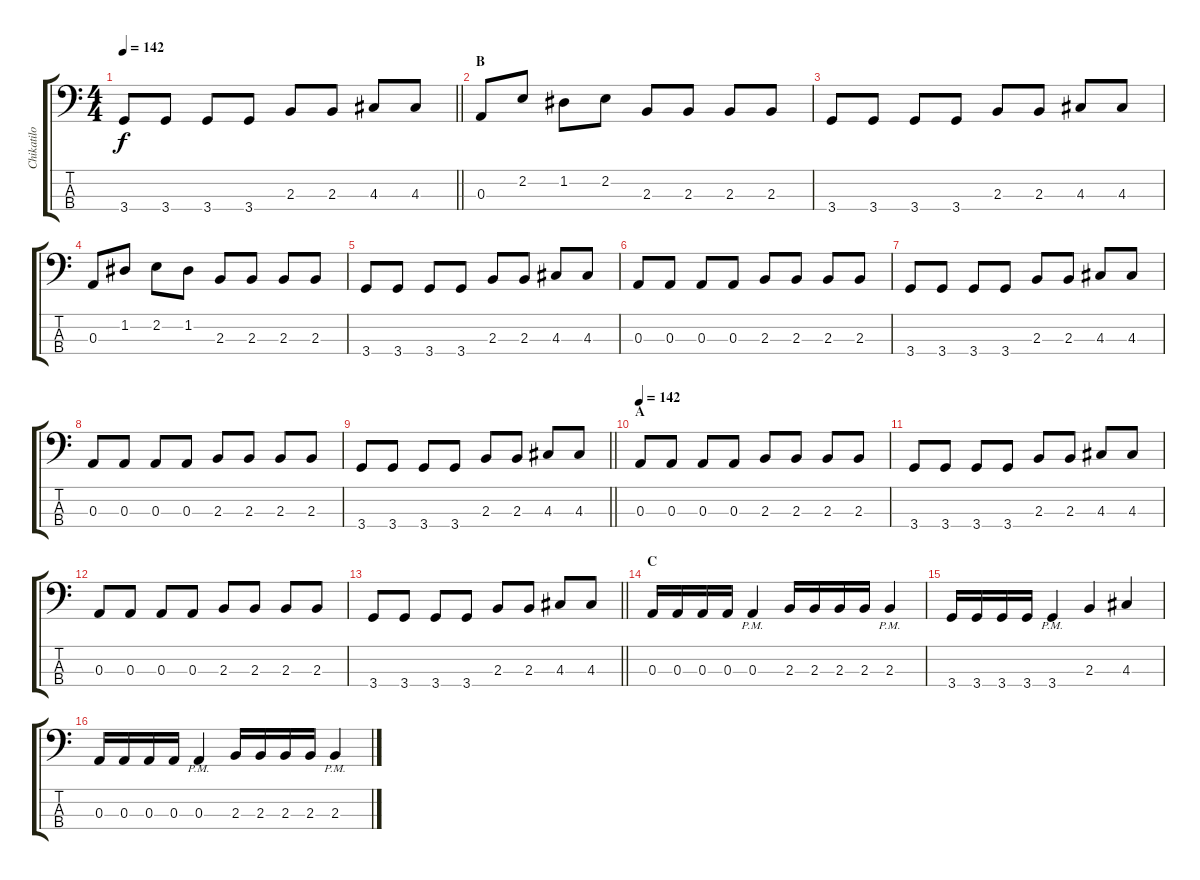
\track ("Chikatilo" "Chikatilo") {instrument electricbasspick}
\staff {score tabs}
\tuning (G2 D2 A1 E1) {hide}
\ts (4 4)
\tempo 142
\clef f4
\barLineRight lightlight
\ks c
3.4.8{dy f} 3.4.8 3.4.8 3.4.8 2.3.8 2.3.8 4.3.8 4.3.8 |
\section ("" "B")
0.3.8 2.2.8 1.2.8 2.2.8 2.3.8 2.3.8 2.3.8 2.3.8 |
3.4.8 3.4.8 3.4.8 3.4.8 2.3.8 2.3.8 4.3.8 4.3.8 |
0.3.8 1.2.8 2.2.8 1.2.8 2.3.8 2.3.8 2.3.8 2.3.8 |
3.4.8 3.4.8 3.4.8 3.4.8 2.3.8 2.3.8 4.3.8 4.3.8 |
0.3.8 0.3.8 0.3.8 0.3.8 2.3.8 2.3.8 2.3.8 2.3.8 |
3.4.8 3.4.8 3.4.8 3.4.8 2.3.8 2.3.8 4.3.8 4.3.8 |
0.3.8 0.3.8 0.3.8 0.3.8 2.3.8 2.3.8 2.3.8 2.3.8 |
\barLineRight lightlight
3.4.8 3.4.8 3.4.8 3.4.8 2.3.8 2.3.8 4.3.8 4.3.8 |
\section ("" "A")
\tempo 142
0.3.8 0.3.8 0.3.8 0.3.8 2.3.8 2.3.8 2.3.8 2.3.8 |
3.4.8 3.4.8 3.4.8 3.4.8 2.3.8 2.3.8 4.3.8 4.3.8 |
0.3.8 0.3.8 0.3.8 0.3.8 2.3.8 2.3.8 2.3.8 2.3.8 |
\barLineRight lightlight
3.4.8 3.4.8 3.4.8 3.4.8 2.3.8 2.3.8 4.3.8 4.3.8 |
\section ("" "C")
0.3.16 0.3.16 0.3.16 0.3.16 0.3{pm}.4 2.3.16 2.3.16 2.3.16 2.3.16 2.3{pm}.4 |
3.4.16 3.4.16 3.4.16 3.4.16 3.4{pm}.4 2.3.4 4.3.4 |
0.3.16 0.3.16 0.3.16 0.3.16 0.3{pm}.4 2.3.16 2.3.16 2.3.16 2.3.16 2.3{pm}.4
